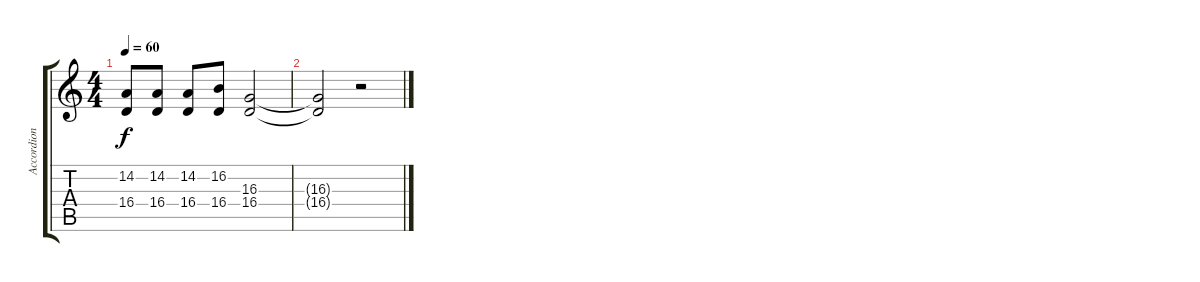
\track ("Accordion" "Accordion") {instrument accordion}
\staff {score tabs}
\tuning (C4 G3 Eb3 Bb2 F2 C2) {hide}
\ts (4 4)
\tempo 60
\clef g2
\ks c
(14.2 16.4).8{dy f} (14.2 16.4).8 (14.2 16.4).8 (16.2 16.4).8 (16.3 16.4).2 |
(16.3{t} 16.4{t}).2 r.2
